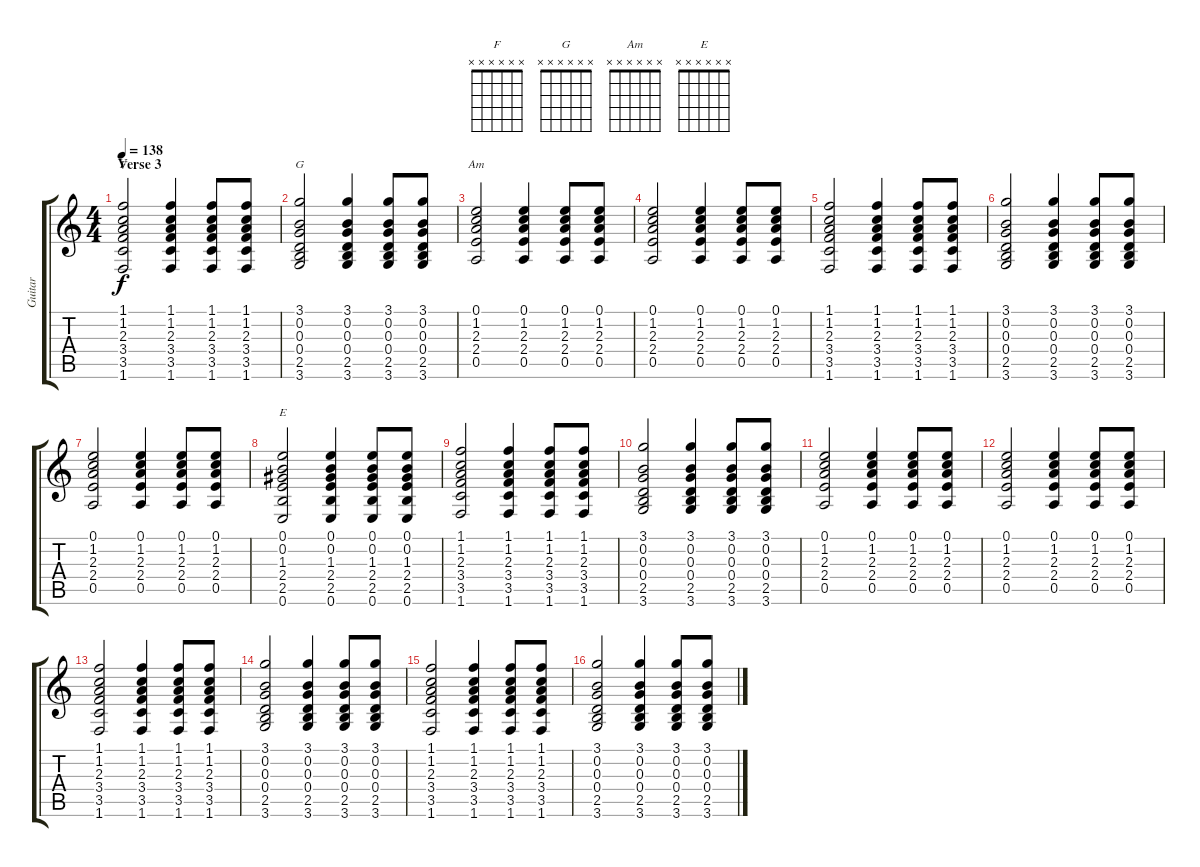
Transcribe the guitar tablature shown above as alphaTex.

\track ("Guitar" "Guitar") {instrument acousticguitarsteel}
\staff {score tabs}
\tuning (E4 B3 G3 D3 A2 E2) {hide}
\chord ("F" x x x x x x)
\chord ("G" x x x x x x)
\chord ("Am" x x x x x x)
\chord ("E" x x x x x x)
\ts (4 4)
\section ("" "Verse 3")
\tempo 138
\clef g2
\ks c
(1.1 1.2 2.3 3.4 3.5 1.6).2{ch "F" dy f} (1.1 1.2 2.3 3.4 3.5 1.6).4 (1.1 1.2 2.3 3.4 3.5 1.6).8 (1.1 1.2 2.3 3.4 3.5 1.6).8 |
(3.1 0.2 0.3 0.4 2.5 3.6).2{ch "G"} (3.1 0.2 0.3 0.4 2.5 3.6).4 (3.1 0.2 0.3 0.4 2.5 3.6).8 (3.1 0.2 0.3 0.4 2.5 3.6).8 |
(0.1 1.2 2.3 2.4 0.5).2{ch "Am"} (0.1 1.2 2.3 2.4 0.5).4 (0.1 1.2 2.3 2.4 0.5).8 (0.1 1.2 2.3 2.4 0.5).8 |
(0.1 1.2 2.3 2.4 0.5).2 (0.1 1.2 2.3 2.4 0.5).4 (0.1 1.2 2.3 2.4 0.5).8 (0.1 1.2 2.3 2.4 0.5).8 |
(1.1 1.2 2.3 3.4 3.5 1.6).2 (1.1 1.2 2.3 3.4 3.5 1.6).4 (1.1 1.2 2.3 3.4 3.5 1.6).8 (1.1 1.2 2.3 3.4 3.5 1.6).8 |
(3.1 0.2 0.3 0.4 2.5 3.6).2 (3.1 0.2 0.3 0.4 2.5 3.6).4 (3.1 0.2 0.3 0.4 2.5 3.6).8 (3.1 0.2 0.3 0.4 2.5 3.6).8 |
(0.1 1.2 2.3 2.4 0.5).2 (0.1 1.2 2.3 2.4 0.5).4 (0.1 1.2 2.3 2.4 0.5).8 (0.1 1.2 2.3 2.4 0.5).8 |
(0.1 0.2 1.3 2.4 2.5 0.6).2{ch "E"} (0.1 0.2 1.3 2.4 2.5 0.6).4 (0.1 0.2 1.3 2.4 2.5 0.6).8 (0.1 0.2 1.3 2.4 2.5 0.6).8 |
(1.1 1.2 2.3 3.4 3.5 1.6).2 (1.1 1.2 2.3 3.4 3.5 1.6).4 (1.1 1.2 2.3 3.4 3.5 1.6).8 (1.1 1.2 2.3 3.4 3.5 1.6).8 |
(3.1 0.2 0.3 0.4 2.5 3.6).2 (3.1 0.2 0.3 0.4 2.5 3.6).4 (3.1 0.2 0.3 0.4 2.5 3.6).8 (3.1 0.2 0.3 0.4 2.5 3.6).8 |
(0.1 1.2 2.3 2.4 0.5).2 (0.1 1.2 2.3 2.4 0.5).4 (0.1 1.2 2.3 2.4 0.5).8 (0.1 1.2 2.3 2.4 0.5).8 |
(0.1 1.2 2.3 2.4 0.5).2 (0.1 1.2 2.3 2.4 0.5).4 (0.1 1.2 2.3 2.4 0.5).8 (0.1 1.2 2.3 2.4 0.5).8 |
(1.1 1.2 2.3 3.4 3.5 1.6).2 (1.1 1.2 2.3 3.4 3.5 1.6).4 (1.1 1.2 2.3 3.4 3.5 1.6).8 (1.1 1.2 2.3 3.4 3.5 1.6).8 |
(3.1 0.2 0.3 0.4 2.5 3.6).2 (3.1 0.2 0.3 0.4 2.5 3.6).4 (3.1 0.2 0.3 0.4 2.5 3.6).8 (3.1 0.2 0.3 0.4 2.5 3.6).8 |
(1.1 1.2 2.3 3.4 3.5 1.6).2 (1.1 1.2 2.3 3.4 3.5 1.6).4 (1.1 1.2 2.3 3.4 3.5 1.6).8 (1.1 1.2 2.3 3.4 3.5 1.6).8 |
(3.1 0.2 0.3 0.4 2.5 3.6).2 (3.1 0.2 0.3 0.4 2.5 3.6).4 (3.1 0.2 0.3 0.4 2.5 3.6).8 (3.1 0.2 0.3 0.4 2.5 3.6).8
